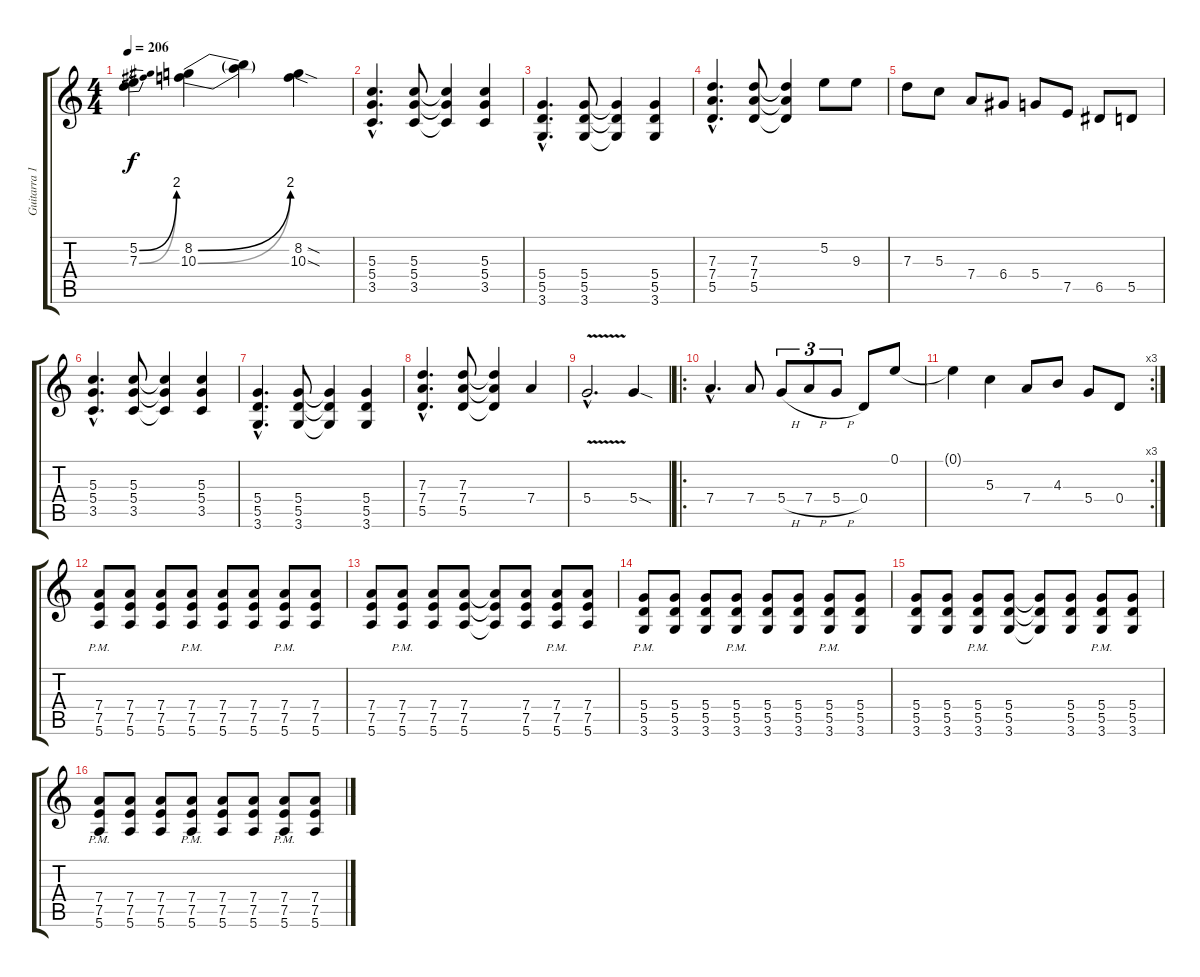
\track ("Guitarra 1" "Guitarra 1") {instrument distortionguitar}
\staff {score tabs}
\tuning (E4 B3 G3 D3 A2 E2) {hide}
\ts (4 4)
\tempo 206
\clef g2
\ks c
(5.2{be (bend 0 0 60 8)} 7.3{be (bend 0 0 60 8)}).4{dy f} (8.2{be (bend 0 0 60 8)} 10.3{be (bend 0 0 60 8)}).4 (8.2{t} 10.3{t}).4 (8.2{sod} 10.3{sod}).4 |
(5.3{hac} 5.4{hac} 3.5{hac}).4{d} (5.3 5.4 3.5).8 (5.3{t} 5.4{t} 3.5{t}).4 (5.3 5.4 3.5).4 |
(5.4{hac} 5.5{hac} 3.6{hac}).4{d} (5.4 5.5 3.6).8 (5.4{t} 5.5{t} 3.6{t}).4 (5.4 5.5 3.6).4 |
(7.3{hac} 7.4{hac} 5.5{hac}).4{d} (7.3 7.4 5.5).8 (7.3{t} 7.4{t} 5.5{t}).4 5.2.8 9.3.8 |
7.3.8 5.3.8 7.4.8 6.4.8 5.4.8 7.5.8 6.5.8 5.5.8 |
(5.3{hac} 5.4{hac} 3.5{hac}).4{d} (5.3 5.4 3.5).8 (5.3{t} 5.4{t} 3.5{t}).4 (5.3 5.4 3.5).4 |
(5.4{hac} 5.5{hac} 3.6{hac}).4{d} (5.4 5.5 3.6).8 (5.4{t} 5.5{t} 3.6{t}).4 (5.4 5.5 3.6).4 |
(7.3{hac} 7.4{hac} 5.5{hac}).4{d} (7.3 7.4 5.5).8 (7.3{t} 7.4{t} 5.5{t}).4 7.4.4 |
5.4{v hac}.2{d} 5.4{sod}.4 |
\ro
7.4{hac}.4{d} 7.4.8 5.4{h}.8{tu (3 2)} 7.4{h}.8{tu (3 2)} 5.4{h}.8{tu (3 2)} 0.4.8 0.1.8 |
\rc 3
0.1{t}.4 5.3.4 7.4.8 4.3.8 5.4.8 0.4.8 |
(7.4{pm} 7.5{pm} 5.6{pm}).8 (7.4 7.5 5.6).8 (7.4 7.5 5.6).8 (7.4{pm} 7.5{pm} 5.6).8 (7.4 7.5 5.6).8 (7.4 7.5 5.6).8 (7.4{pm} 7.5{pm} 5.6).8 (7.4 7.5 5.6).8 |
(7.4 7.5 5.6).8 (7.4{pm} 7.5{pm} 5.6{pm}).8 (7.4 7.5 5.6).8 (7.4 7.5 5.6).8 (7.4{t} 7.5{t} 5.6{t}).8 (7.4 7.5 5.6).8 (7.4{pm} 7.5{pm} 5.6{pm}).8 (7.4 7.5 5.6).8 |
(5.4{pm} 5.5{pm} 3.6{pm}).8 (5.4 5.5 3.6).8 (5.4 5.5 3.6).8 (5.4{pm} 5.5{pm} 3.6{pm}).8 (5.4 5.5 3.6).8 (5.4 5.5 3.6).8 (5.4{pm} 5.5{pm} 3.6{pm}).8 (5.4 5.5 3.6).8 |
(5.4 5.5 3.6).8 (5.4 5.5 3.6).8 (5.4{pm} 5.5{pm} 3.6{pm}).8 (5.4 5.5 3.6).8 (5.4{t} 5.5{t} 3.6{t}).8 (5.4 5.5 3.6).8 (5.4{pm} 5.5{pm} 3.6{pm}).8 (5.4 5.5 3.6).8 |
(7.4{pm} 7.5{pm} 5.6{pm}).8 (7.4 7.5 5.6).8 (7.4 7.5 5.6).8 (7.4{pm} 7.5{pm} 5.6).8 (7.4 7.5 5.6).8 (7.4 7.5 5.6).8 (7.4{pm} 7.5{pm} 5.6).8 (7.4 7.5 5.6).8
